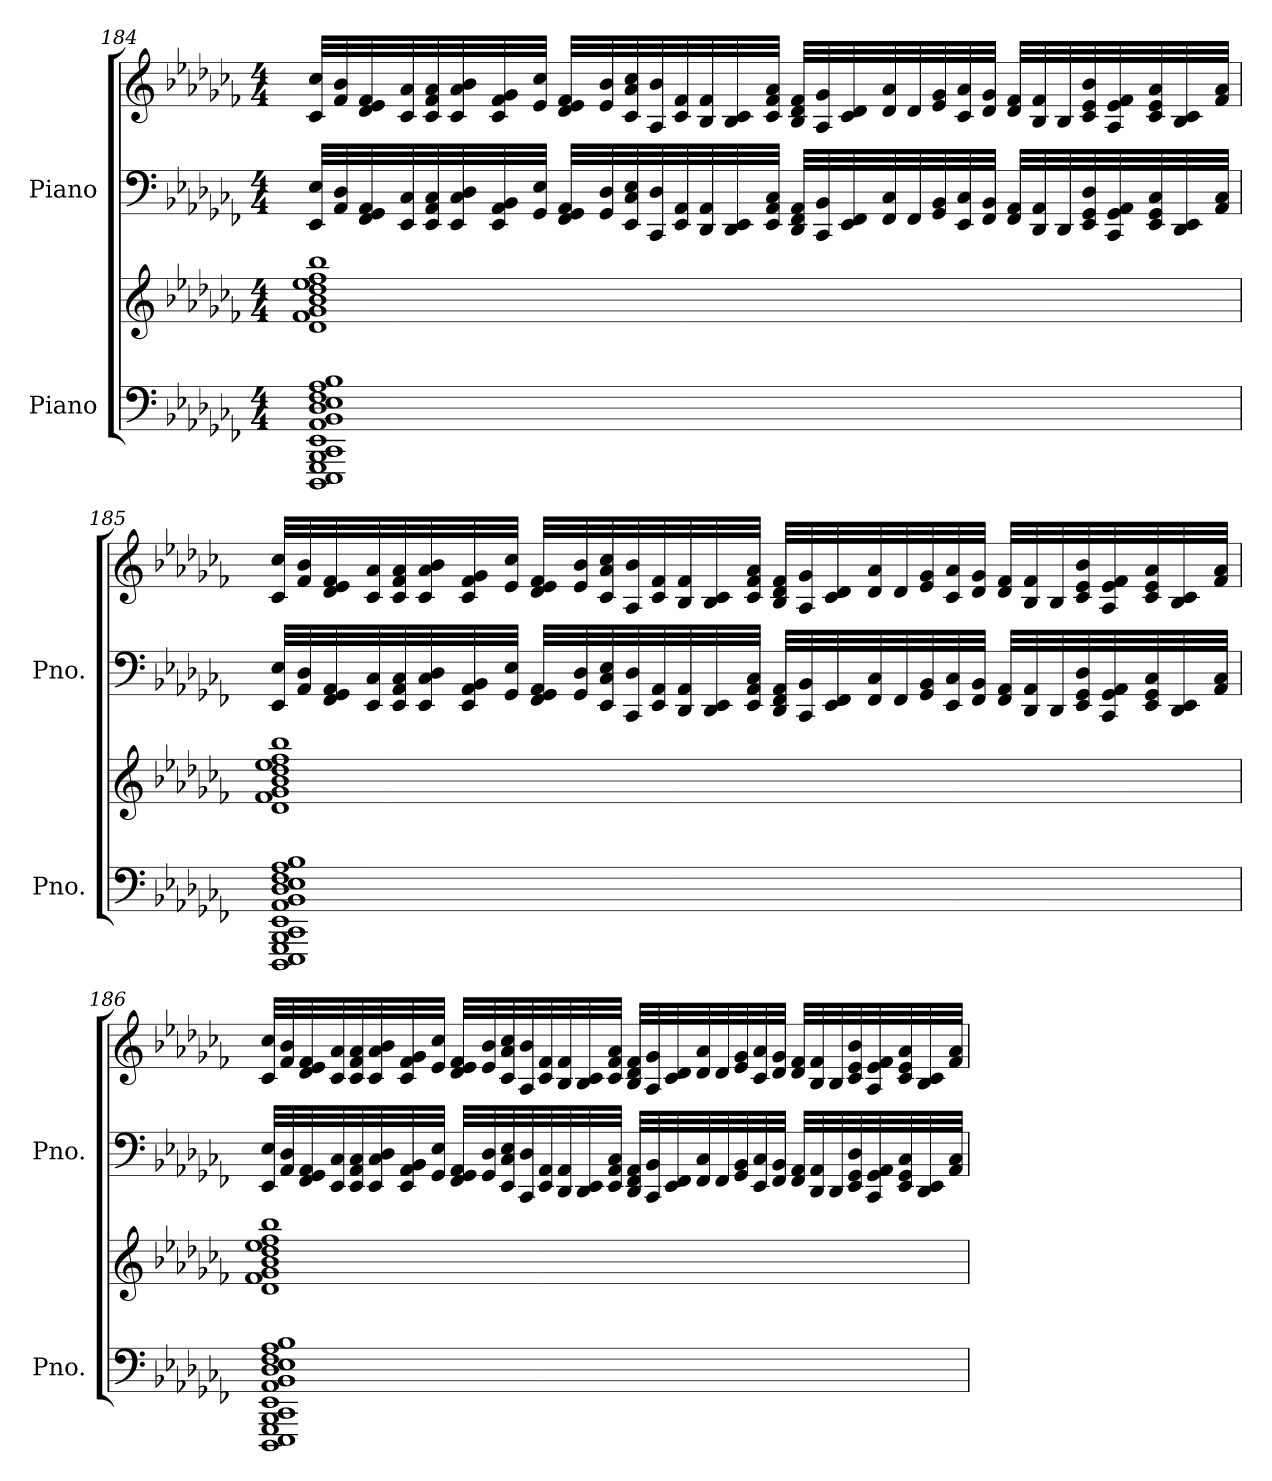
**kern	**kern	**kern	**kern
*part2	*part2	*part1	*part1
*staff4	*staff3	*staff2	*staff1
*I"Piano	*	*I"Piano	*
*I'Pno.	*	*I'Pno.	*
!!LO:LB:g=z
*clefF4	*clefG2	*clefF4	*clefG2
*ITrd14c24	*ITrd14c24	*ITrd-21c-36	*ITrd-21c-36
*k[b-e-a-d-g-c-f-]	*k[b-e-a-d-g-c-f-]	*k[b-e-a-d-g-c-f-]	*k[b-e-a-d-g-c-f-]
*M4/4	*M4/4	*M4/4	*M4/4
=184	=184	=184	=184
1DDDDD- 1EEEEE- 1GGGGG- 1BBBBB- 1CCCC- 1EEEE- 1AAAA- 1BBBB- 1DDD- 1EEE- 1FFF- 1AAA- 1BBB-	1DD- 1FF- 1GG- 1BB- 1D- 1E- 1F- 1B-	32ee-/ 32eee-/LLL	32cccc-/ 32ccccc-/LLL
.	.	32aa-/ 32ddd-/	32ffff-/ 32bbbb-/
.	.	32ff-/ 32gg-/ 32aa-/	32dddd-/ 32eeee-/ 32ffff-/
.	.	32ee-/ 32ccc-/	32cccc-/ 32aaaa-/
.	.	32ee-/ 32aa-/ 32ccc-/	32cccc-/ 32ffff-/ 32aaaa-/
.	.	32ee-/ 32ccc-/ 32ddd-/	32cccc-/ 32aaaa-/ 32bbbb-/
.	.	32ee-/ 32aa-/ 32bb-/	32cccc-/ 32ffff-/ 32gggg-/
.	.	32gg-/ 32eee-/JJJ	32eeee-/ 32ccccc-/JJJ
.	.	32ff-/ 32gg-/ 32aa-/LLL	32dddd-/ 32eeee-/ 32ffff-/LLL
.	.	32gg-/ 32ddd-/	32eeee-/ 32bbbb-/
.	.	32ee-/ 32ccc-/ 32eee-/	32cccc-/ 32aaaa-/ 32ccccc-/
.	.	32cc-/ 32ddd-/	32aaa-/ 32bbbb-/
.	.	32ee-/ 32aa-/	32cccc-/ 32ffff-/
.	.	32dd-/ 32aa-/	32bbb-/ 32ffff-/
.	.	32dd-/ 32ee-/	32bbb-/ 32cccc-/
.	.	32ee-/ 32aa-/ 32ccc-/JJJ	32cccc-/ 32ffff-/ 32aaaa-/JJJ
.	.	32dd-/ 32ff-/ 32aa-/LLL	32bbb-/ 32dddd-/ 32ffff-/LLL
.	.	32cc-/ 32bb-/	32aaa-/ 32gggg-/
.	.	32ee-/ 32ff-/	32cccc-/ 32dddd-/
.	.	32ff-/ 32ccc-/	32dddd-/ 32aaaa-/
.	.	32ff-/	32dddd-/
.	.	32gg-/ 32bb-/	32eeee-/ 32gggg-/
.	.	32ee-/ 32ccc-/	32cccc-/ 32aaaa-/
.	.	32ff-/ 32bb-/JJJ	32dddd-/ 32gggg-/JJJ
.	.	32ff-/ 32aa-/LLL	32dddd-/ 32ffff-/LLL
.	.	32dd-/ 32aa-/	32bbb-/ 32ffff-/
.	.	32dd-/	32bbb-/
.	.	32ee-/ 32gg-/ 32ddd-/	32cccc-/ 32eeee-/ 32bbbb-/
.	.	32cc-/ 32gg-/ 32aa-/	32aaa-/ 32eeee-/ 32ffff-/
.	.	32ee-/ 32gg-/ 32ccc-/	32cccc-/ 32eeee-/ 32aaaa-/
.	.	32dd-/ 32ee-/	32bbb-/ 32cccc-/
.	.	32aa-/ 32ccc-/JJJ	32ffff-/ 32aaaa-/JJJ
!!LO:LB:g=z
=185	=185	=185	=185
1DDDDD- 1EEEEE- 1GGGGG- 1BBBBB- 1CCCC- 1EEEE- 1AAAA- 1BBBB- 1DDD- 1EEE- 1FFF- 1AAA- 1BBB-	1DD- 1FF- 1GG- 1BB- 1D- 1E- 1F- 1B-	32ee-/ 32eee-/LLL	32cccc-/ 32ccccc-/LLL
.	.	32aa-/ 32ddd-/	32ffff-/ 32bbbb-/
.	.	32ff-/ 32gg-/ 32aa-/	32dddd-/ 32eeee-/ 32ffff-/
.	.	32ee-/ 32ccc-/	32cccc-/ 32aaaa-/
.	.	32ee-/ 32aa-/ 32ccc-/	32cccc-/ 32ffff-/ 32aaaa-/
.	.	32ee-/ 32ccc-/ 32ddd-/	32cccc-/ 32aaaa-/ 32bbbb-/
.	.	32ee-/ 32aa-/ 32bb-/	32cccc-/ 32ffff-/ 32gggg-/
.	.	32gg-/ 32eee-/JJJ	32eeee-/ 32ccccc-/JJJ
.	.	32ff-/ 32gg-/ 32aa-/LLL	32dddd-/ 32eeee-/ 32ffff-/LLL
.	.	32gg-/ 32ddd-/	32eeee-/ 32bbbb-/
.	.	32ee-/ 32ccc-/ 32eee-/	32cccc-/ 32aaaa-/ 32ccccc-/
.	.	32cc-/ 32ddd-/	32aaa-/ 32bbbb-/
.	.	32ee-/ 32aa-/	32cccc-/ 32ffff-/
.	.	32dd-/ 32aa-/	32bbb-/ 32ffff-/
.	.	32dd-/ 32ee-/	32bbb-/ 32cccc-/
.	.	32ee-/ 32aa-/ 32ccc-/JJJ	32cccc-/ 32ffff-/ 32aaaa-/JJJ
.	.	32dd-/ 32ff-/ 32aa-/LLL	32bbb-/ 32dddd-/ 32ffff-/LLL
.	.	32cc-/ 32bb-/	32aaa-/ 32gggg-/
.	.	32ee-/ 32ff-/	32cccc-/ 32dddd-/
.	.	32ff-/ 32ccc-/	32dddd-/ 32aaaa-/
.	.	32ff-/	32dddd-/
.	.	32gg-/ 32bb-/	32eeee-/ 32gggg-/
.	.	32ee-/ 32ccc-/	32cccc-/ 32aaaa-/
.	.	32ff-/ 32bb-/JJJ	32dddd-/ 32gggg-/JJJ
.	.	32ff-/ 32aa-/LLL	32dddd-/ 32ffff-/LLL
.	.	32dd-/ 32aa-/	32bbb-/ 32ffff-/
.	.	32dd-/	32bbb-/
.	.	32ee-/ 32gg-/ 32ddd-/	32cccc-/ 32eeee-/ 32bbbb-/
.	.	32cc-/ 32gg-/ 32aa-/	32aaa-/ 32eeee-/ 32ffff-/
.	.	32ee-/ 32gg-/ 32ccc-/	32cccc-/ 32eeee-/ 32aaaa-/
.	.	32dd-/ 32ee-/	32bbb-/ 32cccc-/
.	.	32aa-/ 32ccc-/JJJ	32ffff-/ 32aaaa-/JJJ
!!LO:PB:g=z
=186	=186	=186	=186
1DDDDD- 1EEEEE- 1GGGGG- 1BBBBB- 1CCCC- 1EEEE- 1AAAA- 1BBBB- 1DDD- 1EEE- 1FFF- 1AAA- 1BBB-	1DD- 1FF- 1GG- 1BB- 1D- 1E- 1F- 1B-	32ee-/ 32eee-/LLL	32cccc-/ 32ccccc-/LLL
.	.	32aa-/ 32ddd-/	32ffff-/ 32bbbb-/
.	.	32ff-/ 32gg-/ 32aa-/	32dddd-/ 32eeee-/ 32ffff-/
.	.	32ee-/ 32ccc-/	32cccc-/ 32aaaa-/
.	.	32ee-/ 32aa-/ 32ccc-/	32cccc-/ 32ffff-/ 32aaaa-/
.	.	32ee-/ 32ccc-/ 32ddd-/	32cccc-/ 32aaaa-/ 32bbbb-/
.	.	32ee-/ 32aa-/ 32bb-/	32cccc-/ 32ffff-/ 32gggg-/
.	.	32gg-/ 32eee-/JJJ	32eeee-/ 32ccccc-/JJJ
.	.	32ff-/ 32gg-/ 32aa-/LLL	32dddd-/ 32eeee-/ 32ffff-/LLL
.	.	32gg-/ 32ddd-/	32eeee-/ 32bbbb-/
.	.	32ee-/ 32ccc-/ 32eee-/	32cccc-/ 32aaaa-/ 32ccccc-/
.	.	32cc-/ 32ddd-/	32aaa-/ 32bbbb-/
.	.	32ee-/ 32aa-/	32cccc-/ 32ffff-/
.	.	32dd-/ 32aa-/	32bbb-/ 32ffff-/
.	.	32dd-/ 32ee-/	32bbb-/ 32cccc-/
.	.	32ee-/ 32aa-/ 32ccc-/JJJ	32cccc-/ 32ffff-/ 32aaaa-/JJJ
.	.	32dd-/ 32ff-/ 32aa-/LLL	32bbb-/ 32dddd-/ 32ffff-/LLL
.	.	32cc-/ 32bb-/	32aaa-/ 32gggg-/
.	.	32ee-/ 32ff-/	32cccc-/ 32dddd-/
.	.	32ff-/ 32ccc-/	32dddd-/ 32aaaa-/
.	.	32ff-/	32dddd-/
.	.	32gg-/ 32bb-/	32eeee-/ 32gggg-/
.	.	32ee-/ 32ccc-/	32cccc-/ 32aaaa-/
.	.	32ff-/ 32bb-/JJJ	32dddd-/ 32gggg-/JJJ
.	.	32ff-/ 32aa-/LLL	32dddd-/ 32ffff-/LLL
.	.	32dd-/ 32aa-/	32bbb-/ 32ffff-/
.	.	32dd-/	32bbb-/
.	.	32ee-/ 32gg-/ 32ddd-/	32cccc-/ 32eeee-/ 32bbbb-/
.	.	32cc-/ 32gg-/ 32aa-/	32aaa-/ 32eeee-/ 32ffff-/
.	.	32ee-/ 32gg-/ 32ccc-/	32cccc-/ 32eeee-/ 32aaaa-/
.	.	32dd-/ 32ee-/	32bbb-/ 32cccc-/
.	.	32aa-/ 32ccc-/JJJ	32ffff-/ 32aaaa-/JJJ
=	=	=	=
*-	*-	*-	*-
